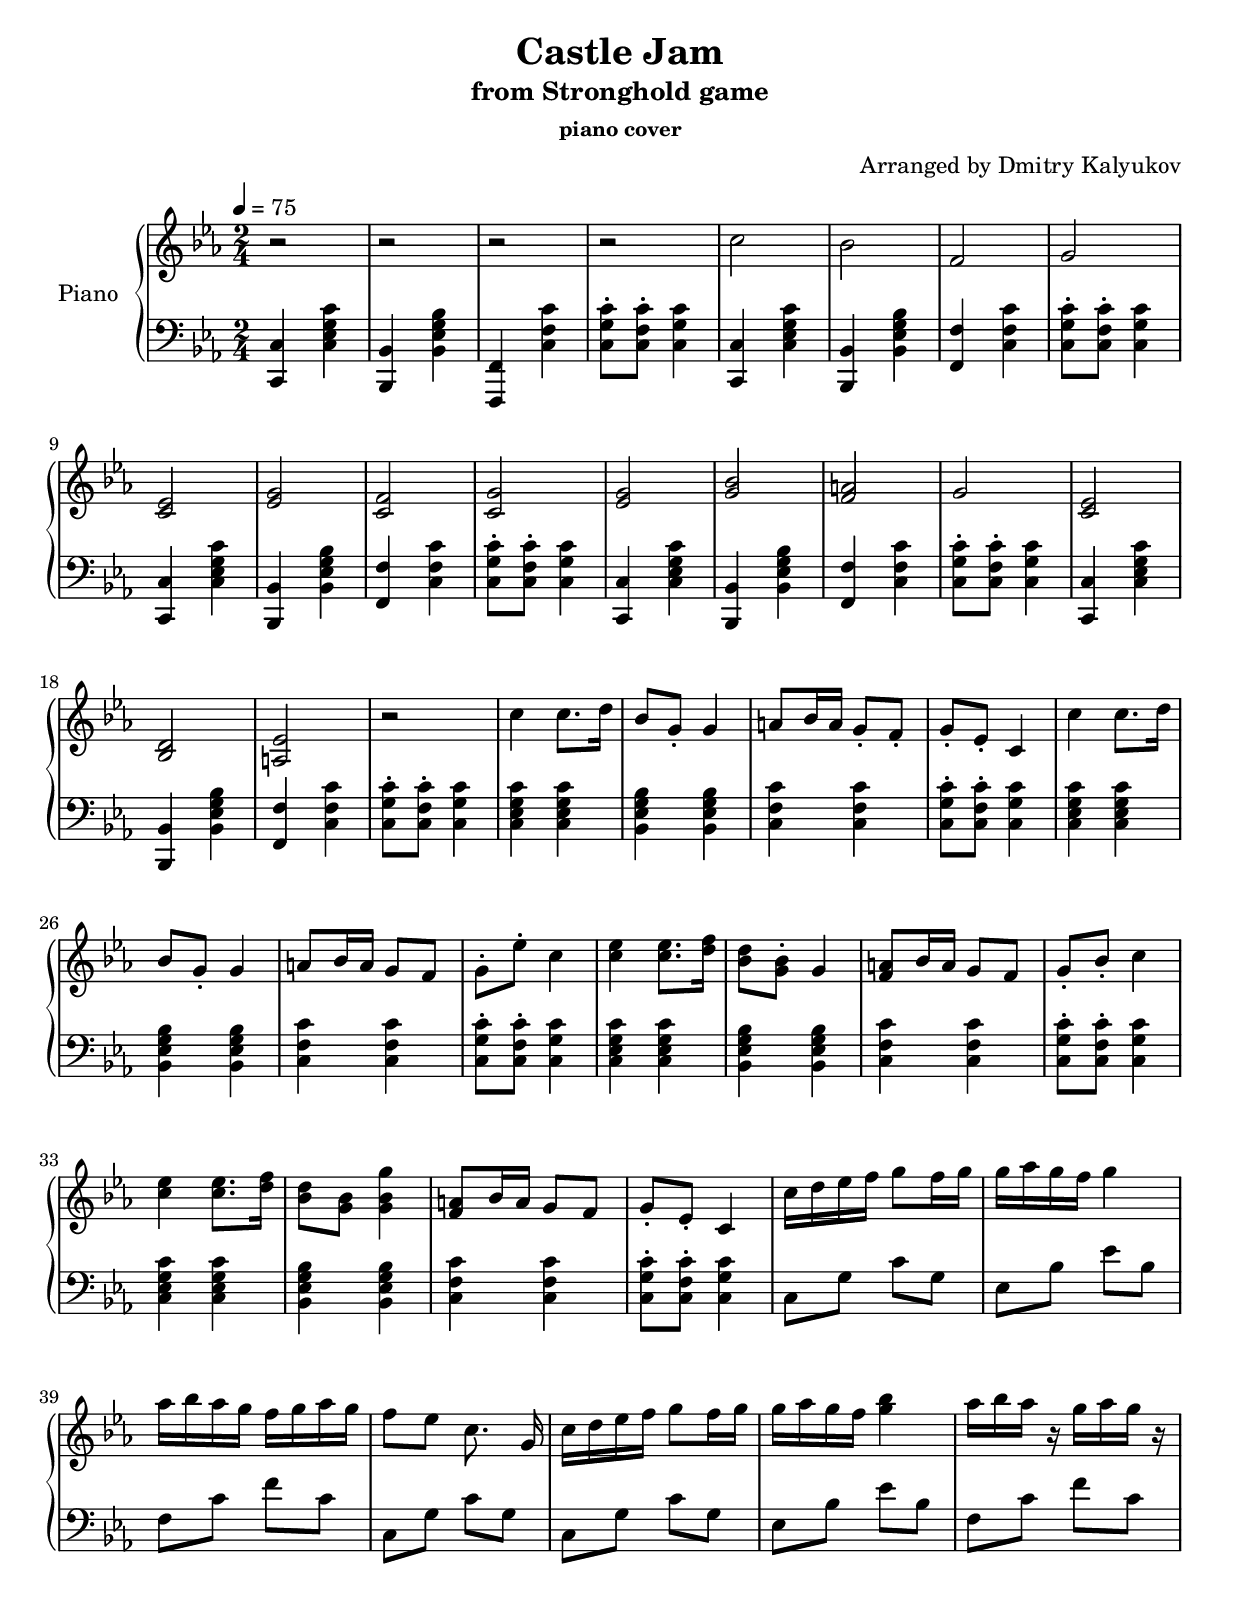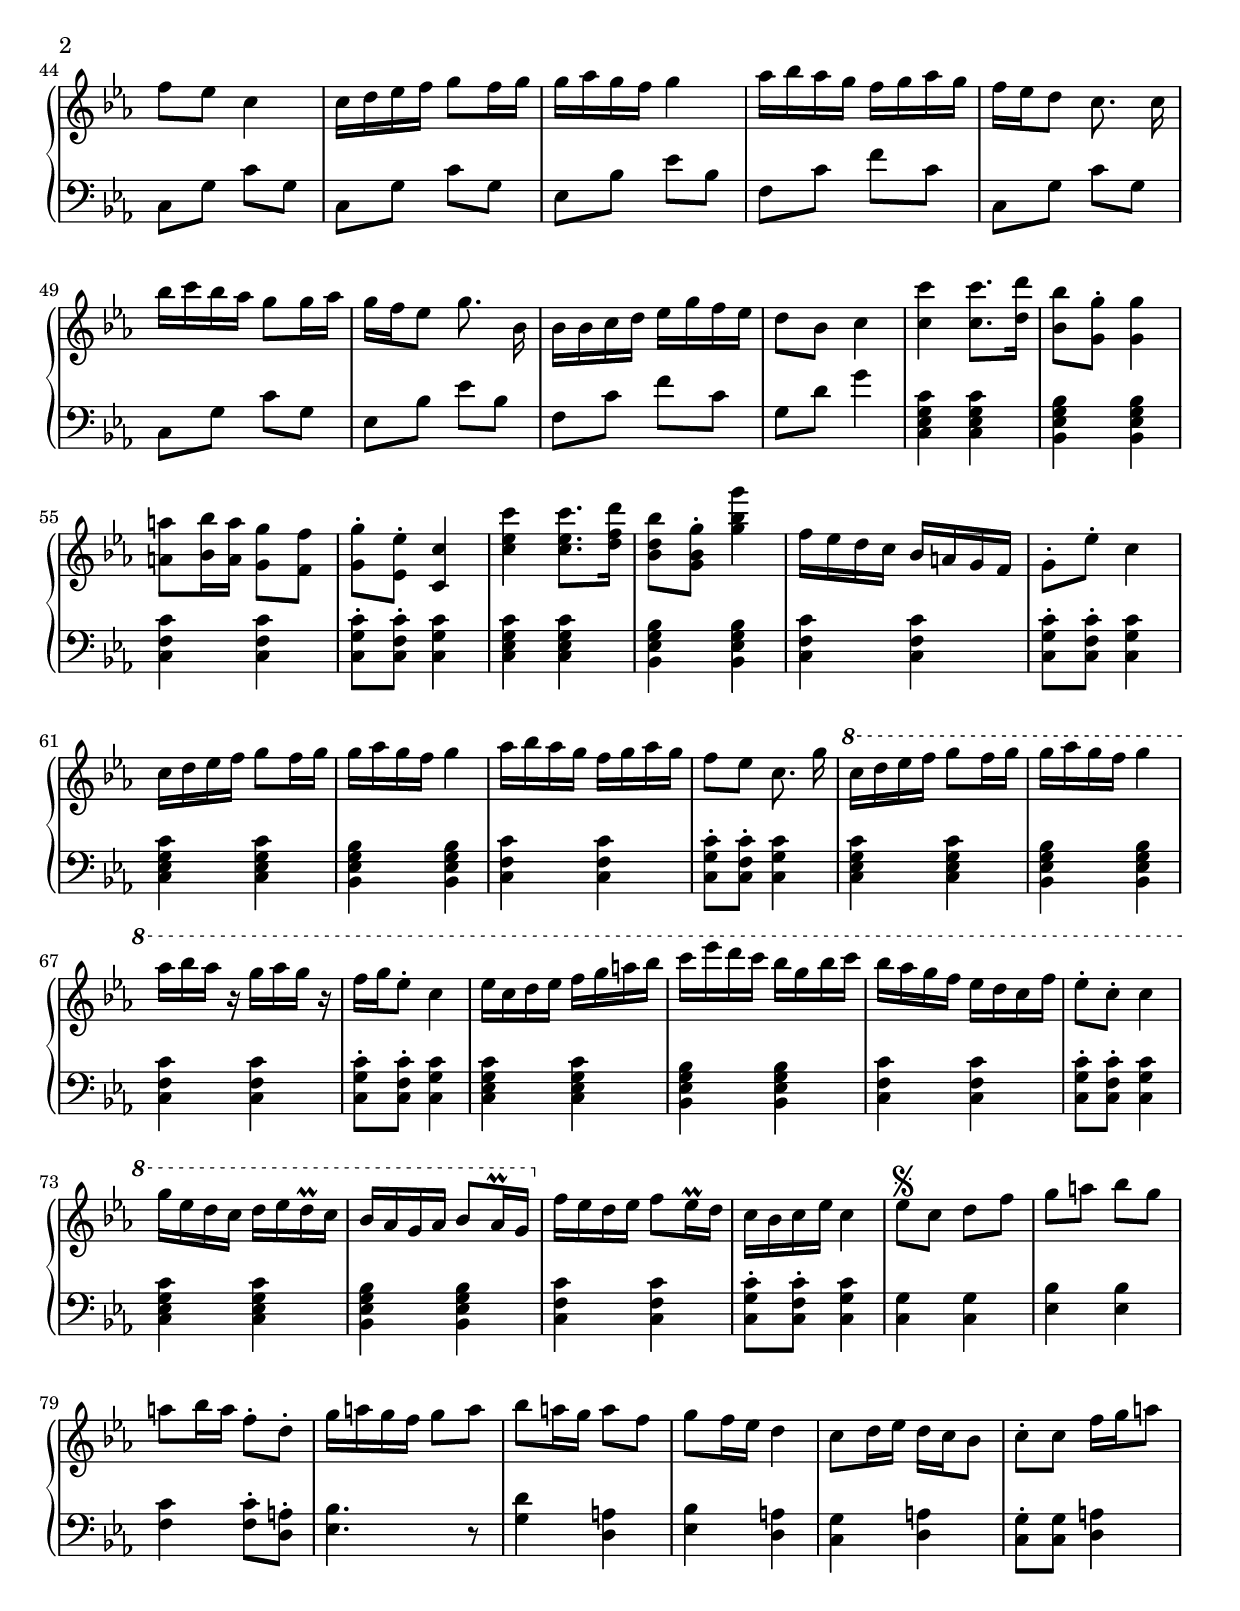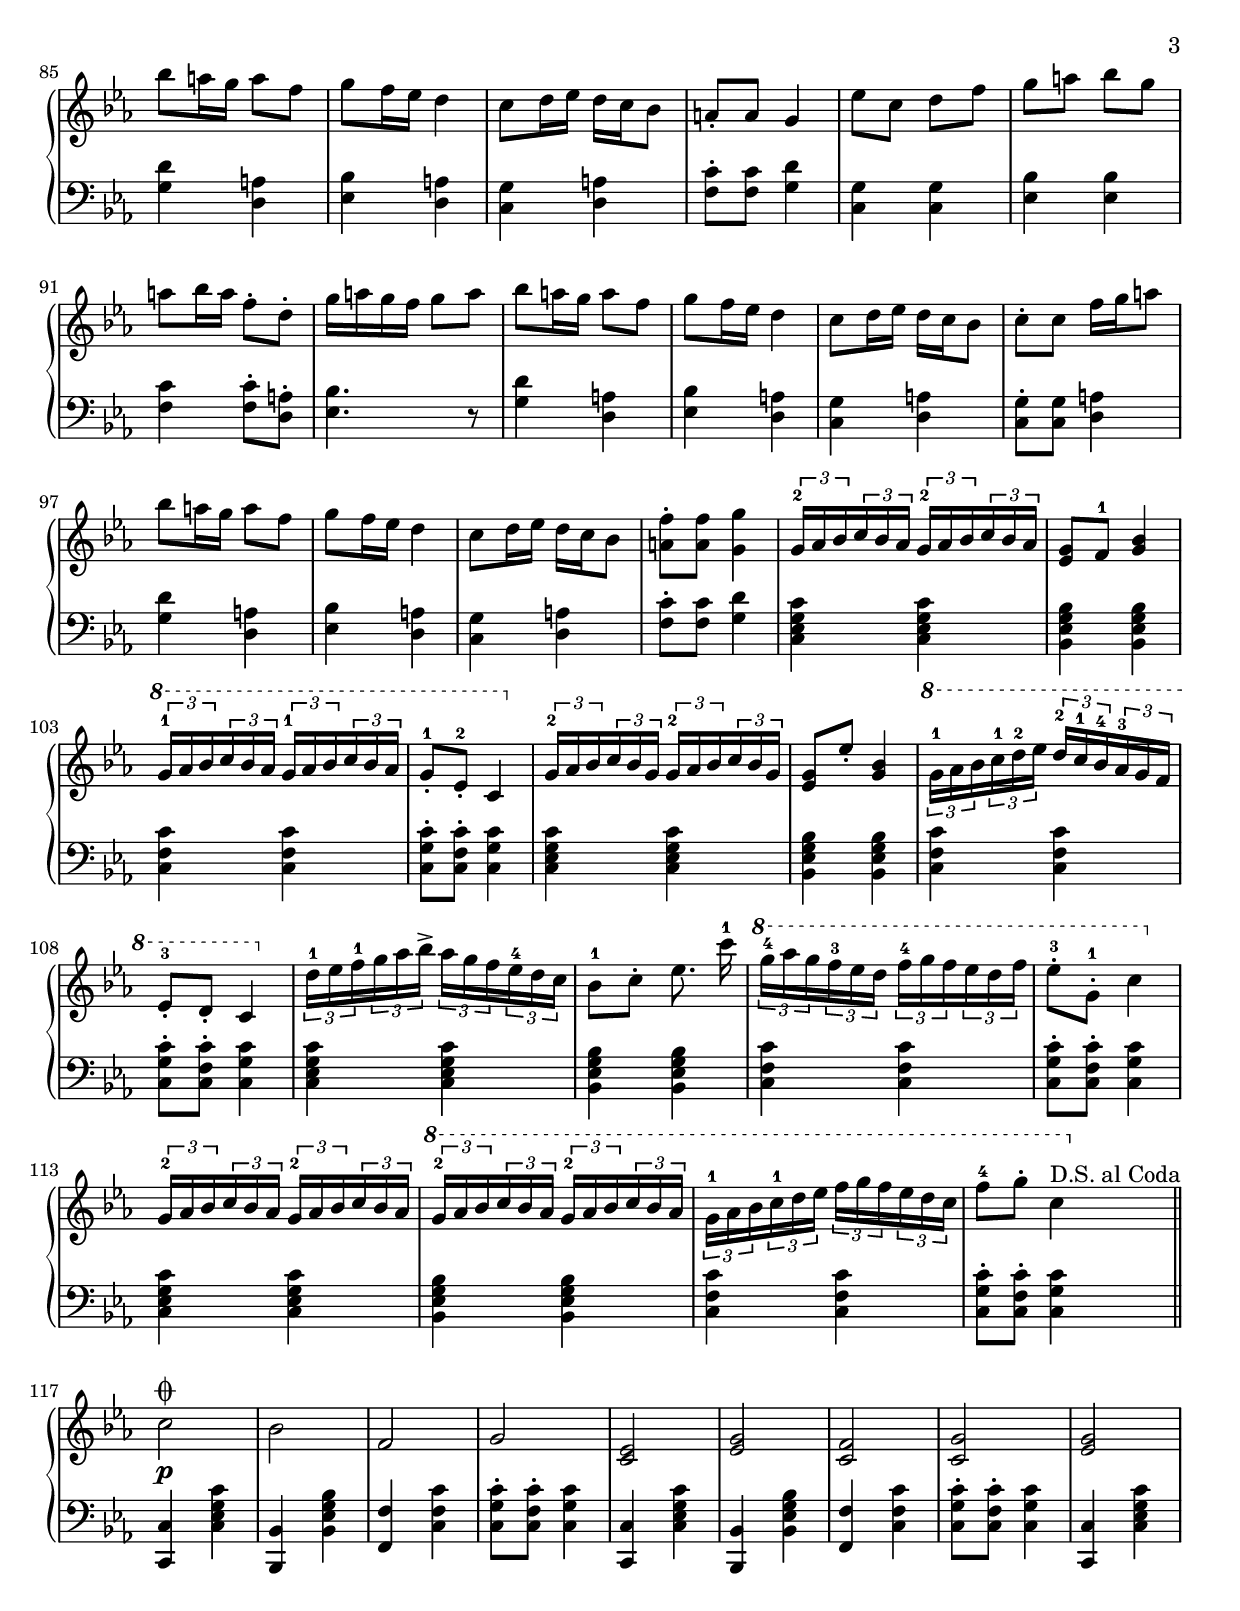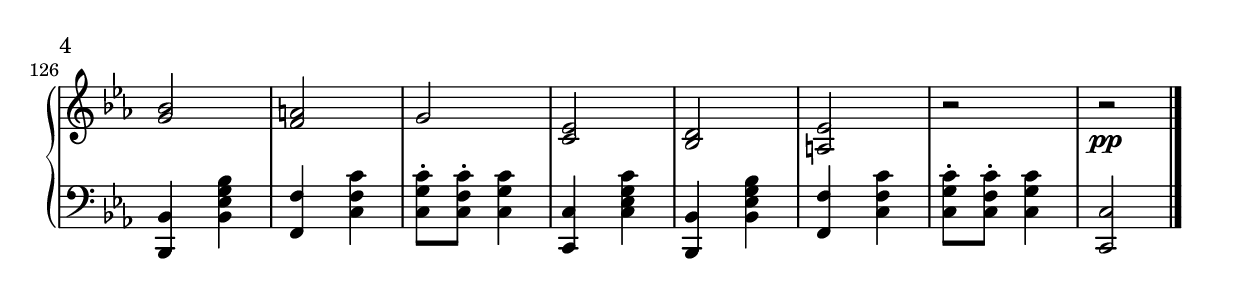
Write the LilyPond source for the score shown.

\version "2.20.0"

\header {
  title = "Castle Jam"
  subtitle = "from Stronghold game"
  subsubtitle = "piano cover"
  arranger = "Arranged by Dmitry Kalyukov"
  instruments = "piano"
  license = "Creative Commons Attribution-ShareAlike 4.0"
  status = "unfinished"
}

\paper {
  top-margin = 1.5\cm
  bottom-margin = 2\cm
}

upperIntro = \relative c'' {
  r2
  r2
  r2
  r2

  c2
  bes
  f
  g

  <c, ees>
  <ees g>
  <c f>
  <c g'>

  <ees g>
  <g bes>
  <f a>
  g

  <c, ees>
  <bes d>
  <a ees'>
  r2
}

lowerIntro = \relative c {
  <c, c'>4 <c' ees g c>
  <bes, bes'> <bes' ees g bes>
  <f, f'> <c'' f c'>
  <c g' c>8-. <c f c'>-. <c g' c>4

  \repeat unfold 4 {
    <c, c'>4 <c' ees g c>
    <bes, bes'> <bes' ees g bes>
    <f f'> <c' f c'>
    <c g' c>8-. <c f c'>-. <c g' c>4
  }
}


upperAa = \relative c'' {
  c4 c8. d16
  bes8 g-. g4
  a8 bes16 a g8-. f-.
  g8-. ees-. c4

  c'4 c8. d16
  bes8 g-. g4
  a8 bes16 a g8 f
  g8-. ees'-. c4

  <c ees>4 <c ees>8. <d f>16
  <bes d>8 <g bes>-. g4
  <f a>8 bes16 a g8 f
  g8-. bes-. c4

  <c ees>4 <c ees>8. <d f>16
  <bes d>8 <g bes> <g bes g'>4
  <f a>8 bes16 a g8 f
  g8-. ees-. c4
}

lowerAa = \relative c {
  \repeat unfold 4 {
    <c ees g c>4 <c ees g c>
    <bes ees g bes>4 <bes ees g bes>
    <c f c'>4 <c f c'>
    <c g' c>8-. <c f c'>-. <c g' c>4
  }
}


upperBa = \relative c'' {
  c16 d ees f g8 f16 g 
  g aes g f g4
  aes16 bes aes g f g aes g
  f8 ees \autoBeamOff c8. g16 \autoBeamOn

  c16 d ees f g8 f16 g 
  g aes g f <g bes>4
  aes16 bes aes r g aes g r
  f8 ees c4

  c16 d ees f g8 f16 g 
  g aes g f g4
  aes16 bes aes g f g aes g
  f16 ees d8 \autoBeamOff c8. c16 \autoBeamOn

  bes'16 c bes aes g8 g16 aes
  g f ees8 \autoBeamOff g8. bes,16 \autoBeamOn
  bes bes c d ees g f ees
  d8 bes c4
}


lowerBa = \relative c {
  \repeat unfold 3 {
    c8 g' c g
    ees bes' ees bes
    f c' f c
    c, g' c g
  }

  c,8 g' c g
  ees bes' ees bes
  f c' f c
  g d' g4
}


upperAb = \relative c'' {
  <c c'>4 <c c'>8. <d d'>16
  <bes bes'>8 <g g'>-. <g g'>4
  <a a'>8 <bes bes'>16 <a a'> <g g'>8 <f f'>
  <g g'>8-. <ees ees'>-. <c c'>4

  <c' ees c'>4 <c ees c'>8. <d f d'>16
  <bes d bes'>8 <g bes g'>-. <g' bes g'>4
  f16 ees d c bes a g f
  g8-. ees'-. c4
}

lowerAb = \relative c {
  \repeat unfold 2 {
    <c ees g c>4 <c ees g c>
    <bes ees g bes>4 <bes ees g bes>
    <c f c'>4 <c f c'>
    <c g' c>8-. <c f c'>-. <c g' c>4
  }
}

upperBb = \relative c'' {
  c16 d ees f g8 f16 g 
  g aes g f g4
  aes16 bes aes g f g aes g
  f8 ees \autoBeamOff c8. g'16 \autoBeamOn

  \ottava 1
  c16 d ees f g8 f16 g 
  g aes g f g4
  aes16 bes aes r g aes g r
  f16 g ees8-. c4

  ees16 c d ees f g a bes
  c ees d c bes g bes c
  bes aes g f ees d c f
  ees8-. c-. c4

  g'16 ees d c d ees d \prall c
  bes aes g aes bes8 aes16 \prall g
  \ottava 0
  f ees d ees f8 ees16 \prall d
  c bes c ees c4
}

lowerBb = \relative c {
  \repeat unfold 4 {
    <c ees g c>4 <c ees g c>
    <bes ees g bes>4 <bes ees g bes>
    <c f c'>4 <c f c'>
    <c g' c>8-. <c f c'>-. <c g' c>4
  }
}


upperC = \relative c'' {
  \segno

  ees8 c d f
  g a bes g
  a bes16 a f8-. d-.
  g16 a g f g8 a

  bes8 a16 g a8 f
  g f16 ees d4
  c8 d16 ees d c bes8
  c8-. c f16 g a8

  bes8 a16 g a8 f
  g f16 ees d4
  c8 d16 ees d c bes8
  a8-. a g4

  ees'8 c d f
  g a bes g
  a bes16 a f8-. d-.
  g16 a g f g8 a

  bes8 a16 g a8 f
  g f16 ees d4
  c8 d16 ees d c bes8
  c8-. c f16 g a8

  bes8 a16 g a8 f
  g f16 ees d4
  c8 d16 ees d c bes8
  <a f'>8-. <a f'> <g g'>4
}

lowerC = \relative c {
  <c g'>4 <c g'>
  <ees bes'> <ees bes'>
  <f c'>4 <f c'>8-. <d a'>-.
  <ees bes'>4. r8

  <g d'>4 <d a'>
  <ees bes'> <d a'>
  <c g'> <d a'>
  <c g'>8-. <c g'> <d a'>4

  <g d'>4 <d a'>
  <ees bes'> <d a'>
  <c g'> <d a'>
  <f c'>8-. <f c'> <g d'>4

  <c, g'>4 <c g'>
  <ees bes'> <ees bes'>
  <f c'>4 <f c'>8-. <d a'>-.
  <ees bes'>4. r8

  <g d'>4 <d a'>
  <ees bes'> <d a'>
  <c g'> <d a'>
  <c g'>8-. <c g'> <d a'>4

  <g d'>4 <d a'>
  <ees bes'> <d a'>
  <c g'> <d a'>
  <f c'>8-. <f c'> <g d'>4
}


upperD = \relative c'' {
  \repeat unfold 2 {
    \tuplet 3/2 {g16-2 aes bes} \tuplet 3/2 {c bes aes}
  }
  <ees g>8 f-1 <g bes>4

  \ottava 1
  \repeat unfold 2 {
    \tuplet 3/2 {g'16-1 aes bes} \tuplet 3/2 {c bes aes}
  }
  g8-1-. ees-2-. c4
  \ottava 0

  \repeat unfold 2 {
    \tuplet 3/2 {g16-2 aes bes} \tuplet 3/2 {c bes g}
  }
  <ees g>8 ees'-. <g, bes>4

  \ottava 1
  \tuplet 3/2 {g'16-1 aes bes} \tuplet 3/2 {c-1 d-2 ees}
  \tuplet 3/2 {d-2 c-1 bes-4} \tuplet 3/2 {aes-3 g f}
  ees8-3-. d-. c4
  \ottava 0

  \tuplet 3/2 {d16-1 ees f-1} \tuplet 3/2 {g aes bes->}
  \tuplet 3/2 {aes16 g f} \tuplet 3/2 {ees-4 d c}
  bes8-1 c-. \autoBeamOff ees8. c'16-1 \autoBeamOn

  \ottava 1
  \tuplet 3/2 {g'16-4 aes g} \tuplet 3/2 {f-3 ees d}
  \tuplet 3/2 {f16-4 g f} \tuplet 3/2 {ees d f}
  ees8-3-. g,-1-. c4
  \ottava 0

  \repeat unfold 2 {
    \tuplet 3/2 {g,16-2 aes bes} \tuplet 3/2 {c bes aes}
  }
  \ottava 1
  \repeat unfold 2 {
    \tuplet 3/2 {g'16-2 aes bes} \tuplet 3/2 {c bes aes}
  }

  \tuplet 3/2 {g16-1 aes bes} \tuplet 3/2 {c-1 d ees}
  \tuplet 3/2 {f16 g f} \tuplet 3/2 {ees d c}
  f8-4 g-. c,4 
  ^"D.S. al Coda"
  \ottava 0
}

lowerD = \relative c {
  \repeat unfold 4 {
    <c ees g c>4 <c ees g c>
    <bes ees g bes>4 <bes ees g bes>
    <c f c'>4 <c f c'>
    <c g' c>8-. <c f c'>-. <c g' c>4
  }
}

upperCoda = \relative c'' {
  \coda

  c2 \p
  bes
  f
  g

  <c, ees>
  <ees g>
  <c f>
  <c g'>

  <ees g>
  <g bes>
  <f a>
  g

  <c, ees>
  <bes d>
  <a ees'>
  r2

  r2 \pp
}

lowerCoda = \relative c {
  \repeat unfold 4 {
    <c, c'>4 <c' ees g c>
    <bes, bes'> <bes' ees g bes>
    <f f'> <c' f c'>
    <c g' c>8-. <c f c'>-. <c g' c>4
  }

  <c, c'>2
}


upper = \relative c'' {
  \clef treble
  \time 2/4
  \key c \minor
  \tempo 4 = 75

  \upperIntro
  \upperAa
  \upperBa
  \upperAb
  \upperBb
  \upperC
  \upperD
  \bar "||" \break
  \upperCoda
  \bar "|."
}

lower = \relative c {
  \clef bass
  \time 2/4
  \key c \minor

  \lowerIntro
  \lowerAa
  \lowerBa
  \lowerAb
  \lowerBb
  \lowerC
  \lowerD
  \lowerCoda
}

\score {
  \new PianoStaff <<
    \set PianoStaff.instrumentName = "Piano"
    \new Staff = "upper" \upper
    \new Staff = "lower" \lower
  >>
  \layout { }
  \midi { }
}
